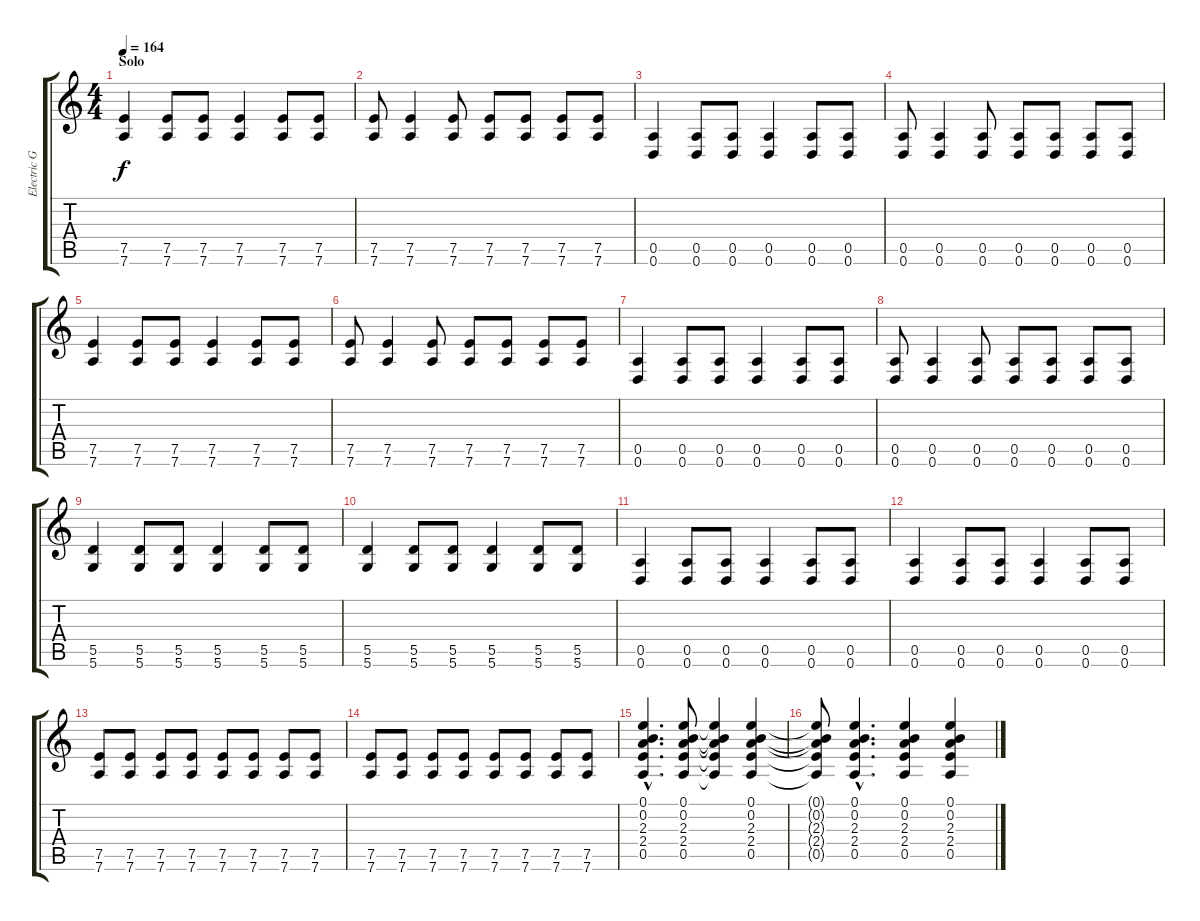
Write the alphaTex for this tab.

\track ("Electric Guitar" "Electric G") {instrument electricguitarclean}
\staff {score tabs}
\tuning (E4 B3 G3 D3 A2 D2) {hide}
\ts (4 4)
\section ("" "Solo")
\tempo 164
\clef g2
\ks c
(7.5 7.6).4{dy f volume 9} (7.5 7.6).8 (7.5 7.6).8 (7.5 7.6).4 (7.5 7.6).8 (7.5 7.6).8 |
(7.5 7.6).8 (7.5 7.6).4 (7.5 7.6).8 (7.5 7.6).8 (7.5 7.6).8 (7.5 7.6).8 (7.5 7.6).8 |
(0.5 0.6).4 (0.5 0.6).8 (0.5 0.6).8 (0.5 0.6).4 (0.5 0.6).8 (0.5 0.6).8 |
(0.5 0.6).8 (0.5 0.6).4 (0.5 0.6).8 (0.5 0.6).8 (0.5 0.6).8 (0.5 0.6).8 (0.5 0.6).8 |
(7.5 7.6).4 (7.5 7.6).8 (7.5 7.6).8 (7.5 7.6).4 (7.5 7.6).8 (7.5 7.6).8 |
(7.5 7.6).8 (7.5 7.6).4 (7.5 7.6).8 (7.5 7.6).8 (7.5 7.6).8 (7.5 7.6).8 (7.5 7.6).8 |
(0.5 0.6).4 (0.5 0.6).8 (0.5 0.6).8 (0.5 0.6).4 (0.5 0.6).8 (0.5 0.6).8 |
(0.5 0.6).8 (0.5 0.6).4 (0.5 0.6).8 (0.5 0.6).8 (0.5 0.6).8 (0.5 0.6).8 (0.5 0.6).8 |
(5.5 5.6).4 (5.5 5.6).8 (5.5 5.6).8 (5.5 5.6).4 (5.5 5.6).8 (5.5 5.6).8 |
(5.5 5.6).4 (5.5 5.6).8 (5.5 5.6).8 (5.5 5.6).4 (5.5 5.6).8 (5.5 5.6).8 |
(0.5 0.6).4 (0.5 0.6).8 (0.5 0.6).8 (0.5 0.6).4 (0.5 0.6).8 (0.5 0.6).8 |
(0.5 0.6).4 (0.5 0.6).8 (0.5 0.6).8 (0.5 0.6).4 (0.5 0.6).8 (0.5 0.6).8 |
(7.5 7.6).8 (7.5 7.6).8 (7.5 7.6).8 (7.5 7.6).8 (7.5 7.6).8 (7.5 7.6).8 (7.5 7.6).8 (7.5 7.6).8 |
(7.5 7.6).8 (7.5 7.6).8 (7.5 7.6).8 (7.5 7.6).8 (7.5 7.6).8 (7.5 7.6).8 (7.5 7.6).8 (7.5 7.6).8 |
(0.1{hac} 0.2{hac} 2.3{hac} 2.4{hac} 0.5{hac}).4{d} (0.1 0.2 2.3 2.4 0.5).8 (0.1{t} 0.2{t} 2.3{t} 2.4{t} 0.5{t}).4 (0.1 0.2 2.3 2.4 0.5).4 |
(0.1{t} 0.2{t} 2.3{t} 2.4{t} 0.5{t}).8 (0.1{hac} 0.2{hac} 2.3{hac} 2.4{hac} 0.5{hac}).4{d} (0.1 0.2 2.3 2.4 0.5).4 (0.1 0.2 2.3 2.4 0.5).4
